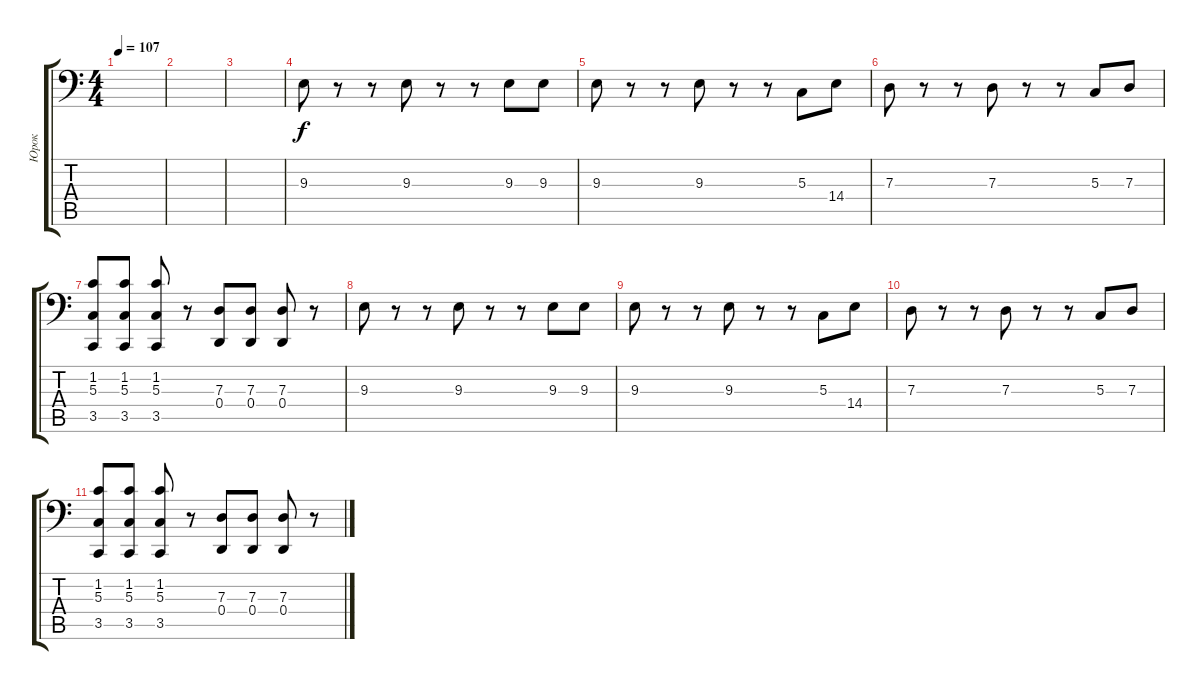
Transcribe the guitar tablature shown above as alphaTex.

\track ("Юрок" "Юрок") {instrument pad3polysynth}
\staff {score tabs}
\tuning (E4 B3 G2 D2 A1 E1) {hide}
\ts (4 4)
\tempo 107
\clef f4
\ks c
|
|
|
9.3.8 r.8 r.8 9.3.8 r.8 r.8 9.3.8 9.3.8 |
9.3.8 r.8 r.8 9.3.8 r.8 r.8 5.3.8 14.4.8 |
7.3.8 r.8 r.8 7.3.8 r.8 r.8 5.3.8 7.3.8 |
(1.2 5.3 3.5).8 (1.2 5.3 3.5).8 (1.2 5.3 3.5).8 r.8 (7.3 0.4).8 (7.3 0.4).8 (7.3 0.4).8 r.8 |
9.3.8 r.8 r.8 9.3.8 r.8 r.8 9.3.8 9.3.8 |
9.3.8 r.8 r.8 9.3.8 r.8 r.8 5.3.8 14.4.8 |
7.3.8 r.8 r.8 7.3.8 r.8 r.8 5.3.8 7.3.8 |
(1.2 5.3 3.5).8 (1.2 5.3 3.5).8 (1.2 5.3 3.5).8 r.8 (7.3 0.4).8 (7.3 0.4).8 (7.3 0.4).8 r.8
